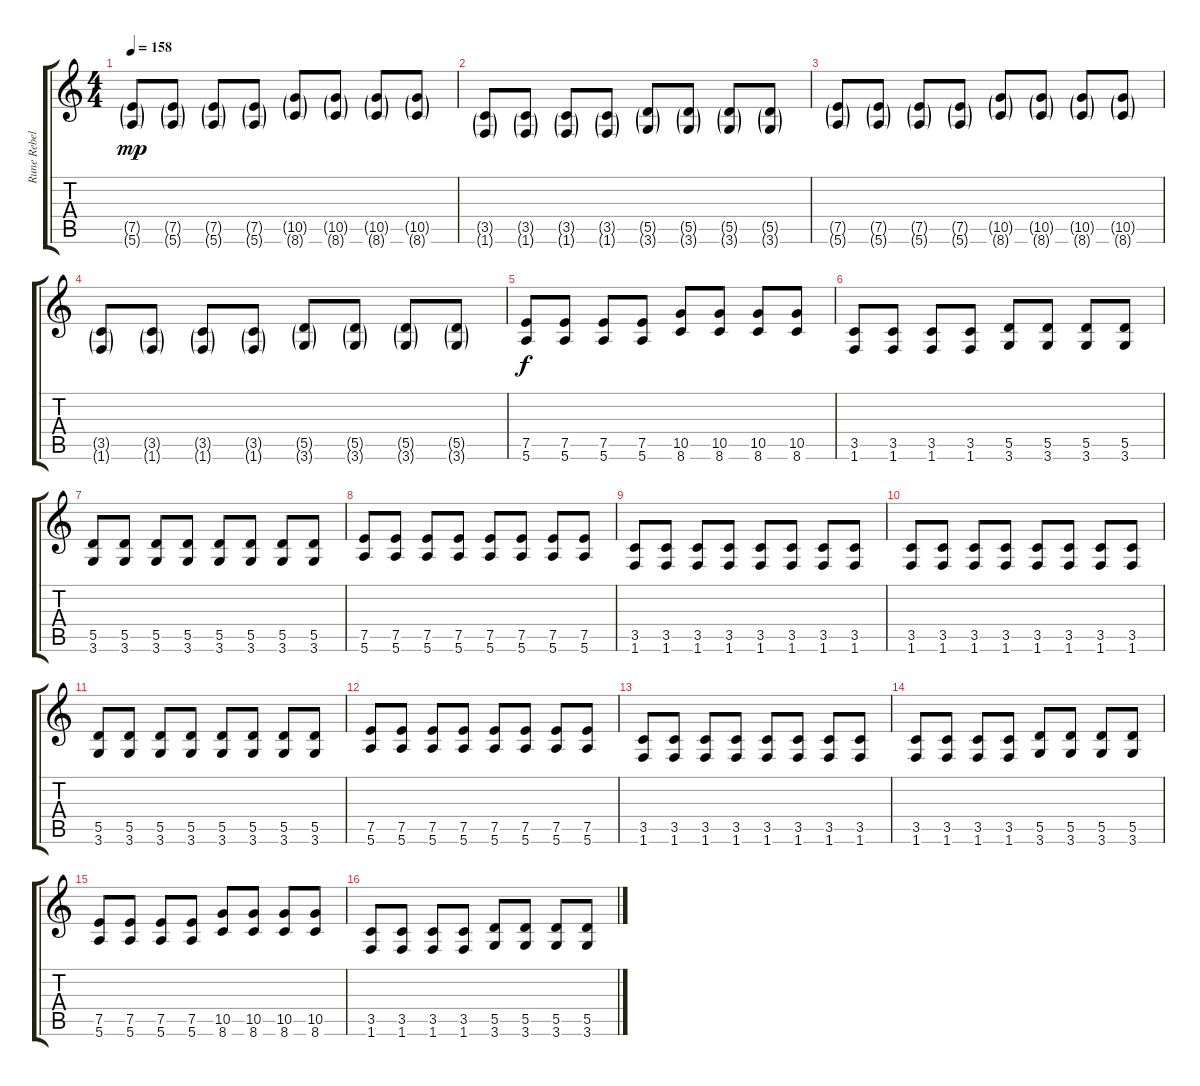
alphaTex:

\track ("Rune Rebellion" "Rune Rebel") {instrument distortionguitar}
\staff {score tabs}
\tuning (E4 B3 G3 D3 A2 E2) {hide}
\ts (4 4)
\tempo 158
\clef g2
\ks c
(7.5{g} 5.6{g}).8{dy mp} (7.5{g} 5.6{g}).8 (7.5{g} 5.6{g}).8 (7.5{g} 5.6{g}).8 (10.5{g} 8.6{g}).8 (10.5{g} 8.6{g}).8 (10.5{g} 8.6{g}).8 (10.5{g} 8.6{g}).8 |
(3.5{g} 1.6{g}).8 (3.5{g} 1.6{g}).8 (3.5{g} 1.6{g}).8 (3.5{g} 1.6{g}).8 (5.5{g} 3.6{g}).8 (5.5{g} 3.6{g}).8 (5.5{g} 3.6{g}).8 (5.5{g} 3.6{g}).8 |
(7.5{g} 5.6{g}).8 (7.5{g} 5.6{g}).8 (7.5{g} 5.6{g}).8 (7.5{g} 5.6{g}).8 (10.5{g} 8.6{g}).8 (10.5{g} 8.6{g}).8 (10.5{g} 8.6{g}).8 (10.5{g} 8.6{g}).8 |
(3.5{g} 1.6{g}).8 (3.5{g} 1.6{g}).8 (3.5{g} 1.6{g}).8 (3.5{g} 1.6{g}).8 (5.5{g} 3.6{g}).8 (5.5{g} 3.6{g}).8 (5.5{g} 3.6{g}).8 (5.5{g} 3.6{g}).8 |
(7.5 5.6).8{dy f} (7.5 5.6).8 (7.5 5.6).8 (7.5 5.6).8 (10.5 8.6).8 (10.5 8.6).8 (10.5 8.6).8 (10.5 8.6).8 |
(3.5 1.6).8 (3.5 1.6).8 (3.5 1.6).8 (3.5 1.6).8 (5.5 3.6).8 (5.5 3.6).8 (5.5 3.6).8 (5.5 3.6).8 |
(5.5 3.6).8 (5.5 3.6).8 (5.5 3.6).8 (5.5 3.6).8 (5.5 3.6).8 (5.5 3.6).8 (5.5 3.6).8 (5.5 3.6).8 |
(7.5 5.6).8 (7.5 5.6).8 (7.5 5.6).8 (7.5 5.6).8 (7.5 5.6).8 (7.5 5.6).8 (7.5 5.6).8 (7.5 5.6).8 |
(3.5 1.6).8 (3.5 1.6).8 (3.5 1.6).8 (3.5 1.6).8 (3.5 1.6).8 (3.5 1.6).8 (3.5 1.6).8 (3.5 1.6).8 |
(3.5 1.6).8 (3.5 1.6).8 (3.5 1.6).8 (3.5 1.6).8 (3.5 1.6).8 (3.5 1.6).8 (3.5 1.6).8 (3.5 1.6).8 |
(5.5 3.6).8 (5.5 3.6).8 (5.5 3.6).8 (5.5 3.6).8 (5.5 3.6).8 (5.5 3.6).8 (5.5 3.6).8 (5.5 3.6).8 |
(7.5 5.6).8 (7.5 5.6).8 (7.5 5.6).8 (7.5 5.6).8 (7.5 5.6).8 (7.5 5.6).8 (7.5 5.6).8 (7.5 5.6).8 |
(3.5 1.6).8 (3.5 1.6).8 (3.5 1.6).8 (3.5 1.6).8 (3.5 1.6).8 (3.5 1.6).8 (3.5 1.6).8 (3.5 1.6).8 |
(3.5 1.6).8 (3.5 1.6).8 (3.5 1.6).8 (3.5 1.6).8 (5.5 3.6).8 (5.5 3.6).8 (5.5 3.6).8 (5.5 3.6).8 |
(7.5 5.6).8 (7.5 5.6).8 (7.5 5.6).8 (7.5 5.6).8 (10.5 8.6).8 (10.5 8.6).8 (10.5 8.6).8 (10.5 8.6).8 |
(3.5 1.6).8 (3.5 1.6).8 (3.5 1.6).8 (3.5 1.6).8 (5.5 3.6).8 (5.5 3.6).8 (5.5 3.6).8 (5.5 3.6).8
